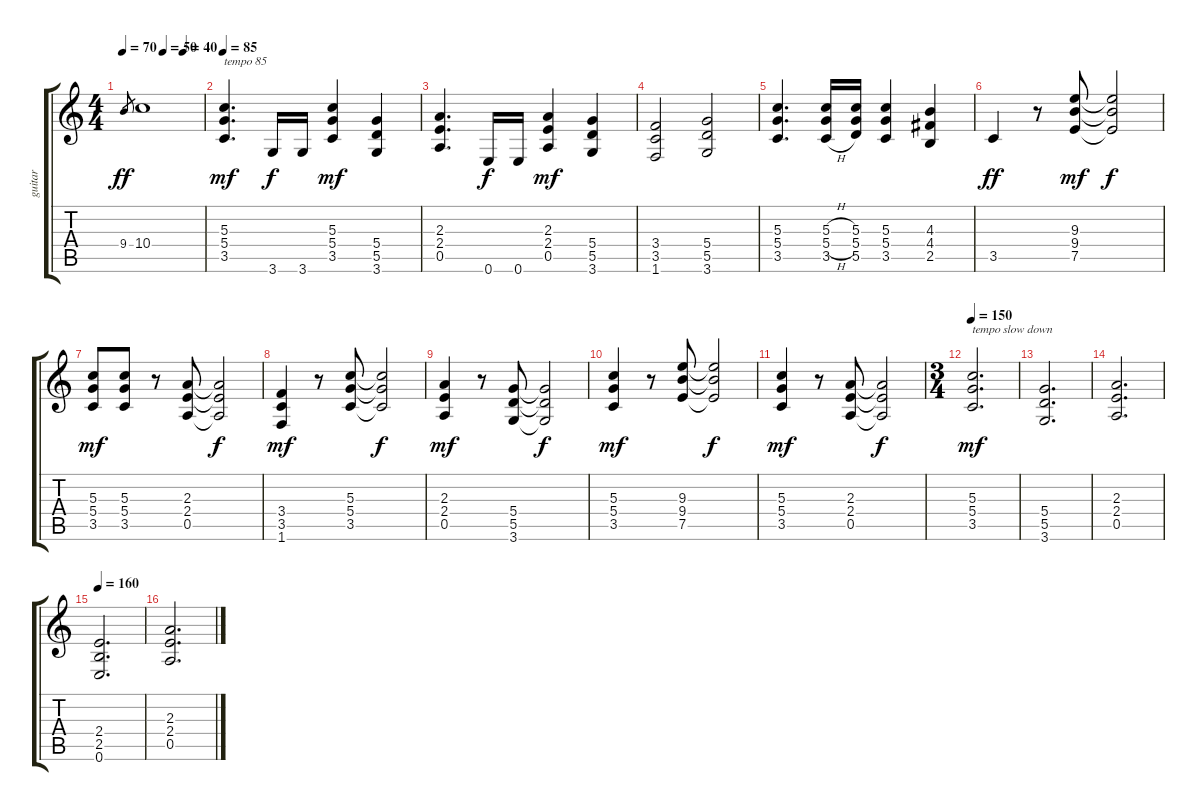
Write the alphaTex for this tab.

\track ("guitar" "guitar") {instrument overdrivenguitar}
\staff {score tabs}
\tuning (E4 B3 G3 D3 A2 E2) {hide}
\ts (4 4)
\tempo 70
\tempo (50 0.5)
\tempo (40 0.75)
\clef g2
\ks c
9.4.8{gr dy ff} 10.4.1 |
\tempo 85
(5.3 5.4 3.5).4{d txt "tempo 85" dy mf} 3.6.16{dy f} 3.6.16 (5.3 5.4 3.5).4{dy mf} (5.4 5.5 3.6).4 |
(2.3 2.4 0.5).4{d} 0.6.16{dy f} 0.6.16 (2.3 2.4 0.5).4{dy mf} (5.4 5.5 3.6).4 |
(3.4 3.5 1.6).2 (5.4 5.5 3.6).2 |
(5.3 5.4 3.5).4{d} (5.3{h} 5.4{h} 3.5{h}).16 (5.3 5.4 5.5).16 (5.3 5.4 3.5).4 (4.3 4.4 2.5).4 |
3.5.4{dy ff} r.8 (9.3 9.4 7.5).8{dy mf} (9.3{t} 9.4{t} 7.5{t}).2{dy f} |
(5.3 5.4 3.5).8{dy mf} (5.3 5.4 3.5).8 r.8 (2.3 2.4 0.5).8 (2.3{t} 2.4{t} 0.5{t}).2{dy f} |
(3.4 3.5 1.6).4{dy mf} r.8 (5.3 5.4 3.5).8 (5.3{t} 5.4{t} 3.5{t}).2{dy f} |
(2.3 2.4 0.5).4{dy mf} r.8 (5.4 5.5 3.6).8 (5.4{t} 5.5{t} 3.6{t}).2{dy f} |
(5.3 5.4 3.5).4{dy mf} r.8 (9.3 9.4 7.5).8 (9.3{t} 9.4{t} 7.5{t}).2{dy f} |
(5.3 5.4 3.5).4{dy mf} r.8 (2.3 2.4 0.5).8 (2.3{t} 2.4{t} 0.5{t}).2{dy f} |
\ts (3 4)
\tempo 150
(5.3 5.4 3.5).2{d txt "tempo slow down" dy mf} |
(5.4 5.5 3.6).2{d} |
(2.3 2.4 0.5).2{d} |
\tempo 160
(2.4 2.5 0.6).2{d} |
(2.3 2.4 0.5).2{d}
